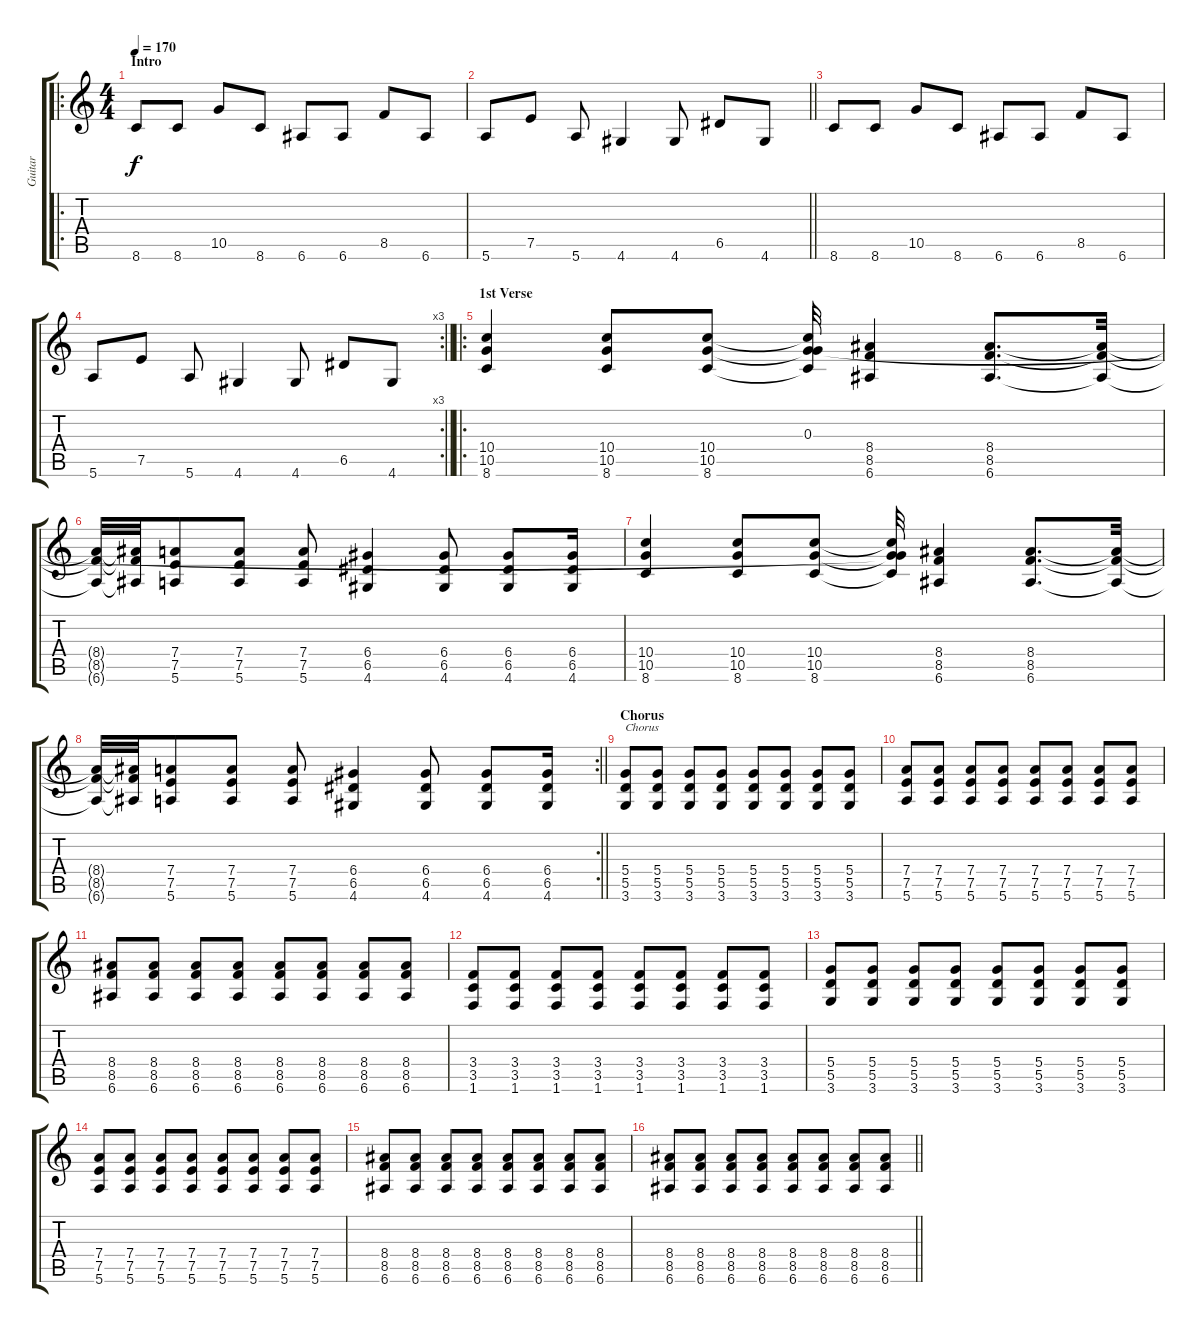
\track ("Guitar" "Guitar") {instrument overdrivenguitar}
\staff {score tabs}
\tuning (E4 B3 G3 D3 A2 E2) {hide}
\ro
\ts (4 4)
\section ("" "Intro")
\tempo 170
\clef g2
\ks c
8.6.8{dy f instrument overdrivenguitar} 8.6.8 10.5.8 8.6.8 6.6.8 6.6.8 8.5.8 6.6.8 |
\barLineRight lightlight
5.6.8 7.5.8 5.6.8 4.6.4 4.6.8 6.5.8 4.6.8 |
\section ("" "")
8.6.8 8.6.8 10.5.8 8.6.8 6.6.8 6.6.8 8.5.8 6.6.8 |
\rc 3
\barLineRight lightlight
5.6.8 7.5.8 5.6.8 4.6.4 4.6.8 6.5.8 4.6.8 |
\ro
\section ("" "1st Verse")
(10.4 10.5 8.6).4 (10.4 10.5 8.6).8 (10.4 10.5 8.6).8 (0.3 10.4{t} 10.5{t} 8.6{t}).32 (8.4 8.5 6.6).4 (8.4 8.5 6.6).8{d} (8.4{t} 8.5{t} 6.6{t}).32 |
(8.4{t} 8.5{t} 6.6{t}).32 (8.4{t} 8.5{t} 6.6{t}).32 (7.4 7.5 5.6).8 (7.4 7.5 5.6).8 (7.4 7.5 5.6).8 (6.4 6.5 4.6).4 (6.4 6.5 4.6).8 (6.4 6.5 4.6).8 (6.4 6.5 4.6).16 |
(10.4 10.5 8.6).4 (10.4 10.5 8.6).8 (10.4 10.5 8.6).8 (0.3{t} 10.4{t} 10.5{t} 8.6{t}).32 (8.4 8.5 6.6).4 (8.4 8.5 6.6).8{d} (8.4{t} 8.5{t} 6.6{t}).32 |
\rc 2
\barLineRight lightlight
(8.4{t} 8.5{t} 6.6{t}).32 (8.4{t} 8.5{t} 6.6{t}).32 (7.4 7.5 5.6).8 (7.4 7.5 5.6).8 (7.4 7.5 5.6).8 (6.4 6.5 4.6).4 (6.4 6.5 4.6).8 (6.4 6.5 4.6).8 (6.4 6.5 4.6).16 |
\section ("" "Chorus")
(5.4 5.5 3.6).8{txt "Chorus"} (5.4 5.5 3.6).8 (5.4 5.5 3.6).8 (5.4 5.5 3.6).8 (5.4 5.5 3.6).8 (5.4 5.5 3.6).8 (5.4 5.5 3.6).8 (5.4 5.5 3.6).8 |
(7.4 7.5 5.6).8 (7.4 7.5 5.6).8 (7.4 7.5 5.6).8 (7.4 7.5 5.6).8 (7.4 7.5 5.6).8 (7.4 7.5 5.6).8 (7.4 7.5 5.6).8 (7.4 7.5 5.6).8 |
(8.4 8.5 6.6).8 (8.4 8.5 6.6).8 (8.4 8.5 6.6).8 (8.4 8.5 6.6).8 (8.4 8.5 6.6).8 (8.4 8.5 6.6).8 (8.4 8.5 6.6).8 (8.4 8.5 6.6).8 |
(3.4 3.5 1.6).8 (3.4 3.5 1.6).8 (3.4 3.5 1.6).8 (3.4 3.5 1.6).8 (3.4 3.5 1.6).8 (3.4 3.5 1.6).8 (3.4 3.5 1.6).8 (3.4 3.5 1.6).8 |
(5.4 5.5 3.6).8 (5.4 5.5 3.6).8 (5.4 5.5 3.6).8 (5.4 5.5 3.6).8 (5.4 5.5 3.6).8 (5.4 5.5 3.6).8 (5.4 5.5 3.6).8 (5.4 5.5 3.6).8 |
(7.4 7.5 5.6).8 (7.4 7.5 5.6).8 (7.4 7.5 5.6).8 (7.4 7.5 5.6).8 (7.4 7.5 5.6).8 (7.4 7.5 5.6).8 (7.4 7.5 5.6).8 (7.4 7.5 5.6).8 |
(8.4 8.5 6.6).8 (8.4 8.5 6.6).8 (8.4 8.5 6.6).8 (8.4 8.5 6.6).8 (8.4 8.5 6.6).8 (8.4 8.5 6.6).8 (8.4 8.5 6.6).8 (8.4 8.5 6.6).8 |
\barLineRight lightlight
(8.4 8.5 6.6).8 (8.4 8.5 6.6).8 (8.4 8.5 6.6).8 (8.4 8.5 6.6).8 (8.4 8.5 6.6).8 (8.4 8.5 6.6).8 (8.4 8.5 6.6).8 (8.4 8.5 6.6).8
